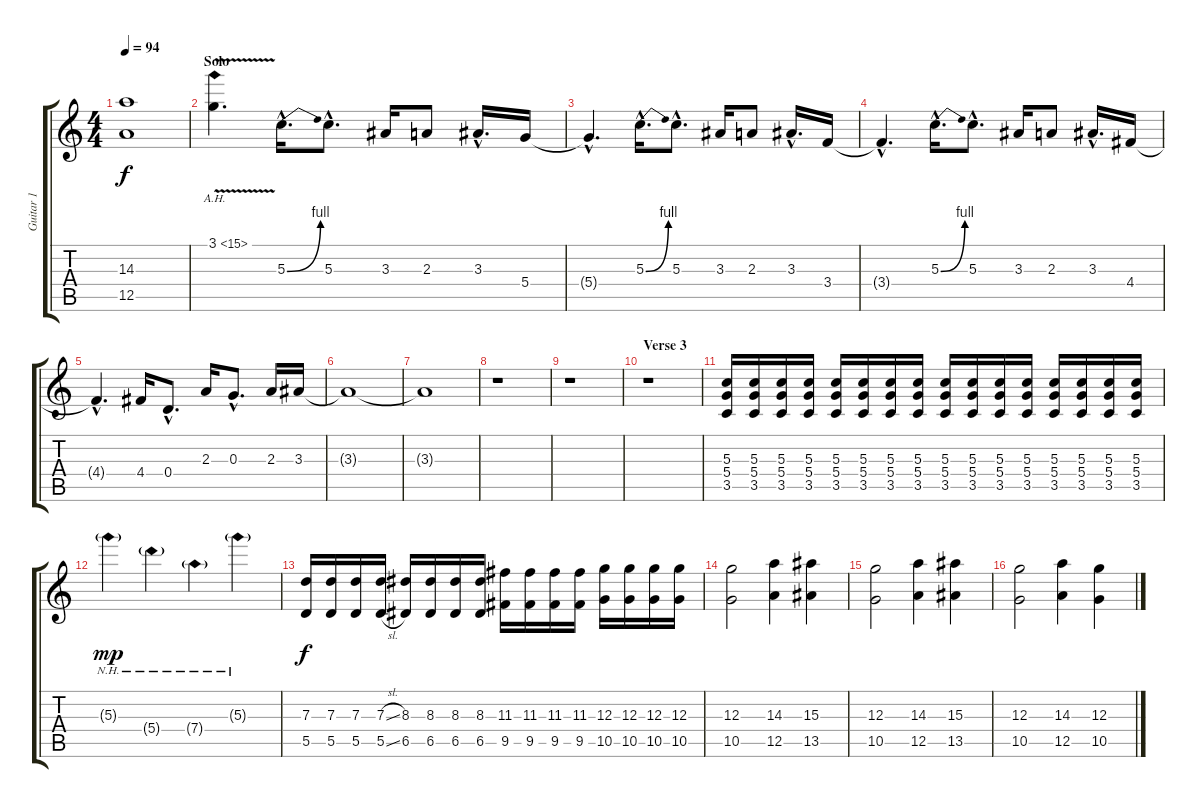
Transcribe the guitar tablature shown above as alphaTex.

\track ("Guitar 1" "Guitar 1") {instrument distortionguitar}
\staff {score tabs}
\tuning (E4 B3 G3 D3 A2 E2) {hide}
\ts (4 4)
\tempo 94
\clef g2
\ks c
(14.3{t} 12.5{t}).1{dy f} |
\section ("" "Solo")
3.1{ah 12 v}.4{d volume 16} 5.3{be (bend 0 0 60 4) hac}.16{d} 5.3{hac}.8{d} 3.3.16 2.3.8 3.3{hac}.16{d} 5.4.16 |
5.4{hac t}.4{d} 5.3{be (bend 0 0 60 4) hac}.16{d} 5.3{hac}.8{d} 3.3.16 2.3.8 3.3{hac}.16{d} 3.4.16 |
3.4{hac t}.4{d} 5.3{be (bend 0 0 60 4) hac}.16{d} 5.3{hac}.8{d} 3.3.16 2.3.8 3.3{hac}.16{d} 4.4.16 |
4.4{hac t}.4{d} 4.4.16 0.4{hac}.8{d} 2.3.16 0.3{hac}.8{d} 2.3.16 3.3.16 |
3.3{t}.1 |
3.3{t}.1 |
r.1 |
r.1 |
\section ("" "Verse 3")
r.1 |
(5.3 5.4 3.5).16{volume 8} (5.3 5.4 3.5).16 (5.3 5.4 3.5).16 (5.3 5.4 3.5).16 (5.3 5.4 3.5).16 (5.3 5.4 3.5).16 (5.3 5.4 3.5).16 (5.3 5.4 3.5).16 (5.3 5.4 3.5).16 (5.3 5.4 3.5).16 (5.3 5.4 3.5).16 (5.3 5.4 3.5).16 (5.3 5.4 3.5).16 (5.3 5.4 3.5).16 (5.3 5.4 3.5).16 (5.3 5.4 3.5).16 |
5.3{nh g}.4{dy mp volume 16 balance 0} 5.4{nh g}.4 7.4{nh g}.4 5.3{nh g}.4 |
(7.3 5.5).16{dy f volume 8 balance 8} (7.3 5.5).16 (7.3 5.5).16 (7.3{sl} 5.5{sl}).16 (8.3 6.5).16 (8.3 6.5).16 (8.3 6.5).16 (8.3 6.5).16 (11.3 9.5).16 (11.3 9.5).16 (11.3 9.5).16 (11.3 9.5).16 (12.3 10.5).16 (12.3 10.5).16 (12.3 10.5).16 (12.3 10.5).16 |
(12.3 10.5).2{volume 13} (14.3 12.5).4 (15.3 13.5).4 |
(12.3 10.5).2 (14.3 12.5).4 (15.3 13.5).4 |
(12.3 10.5).2 (14.3 12.5).4 (12.3 10.5).4
